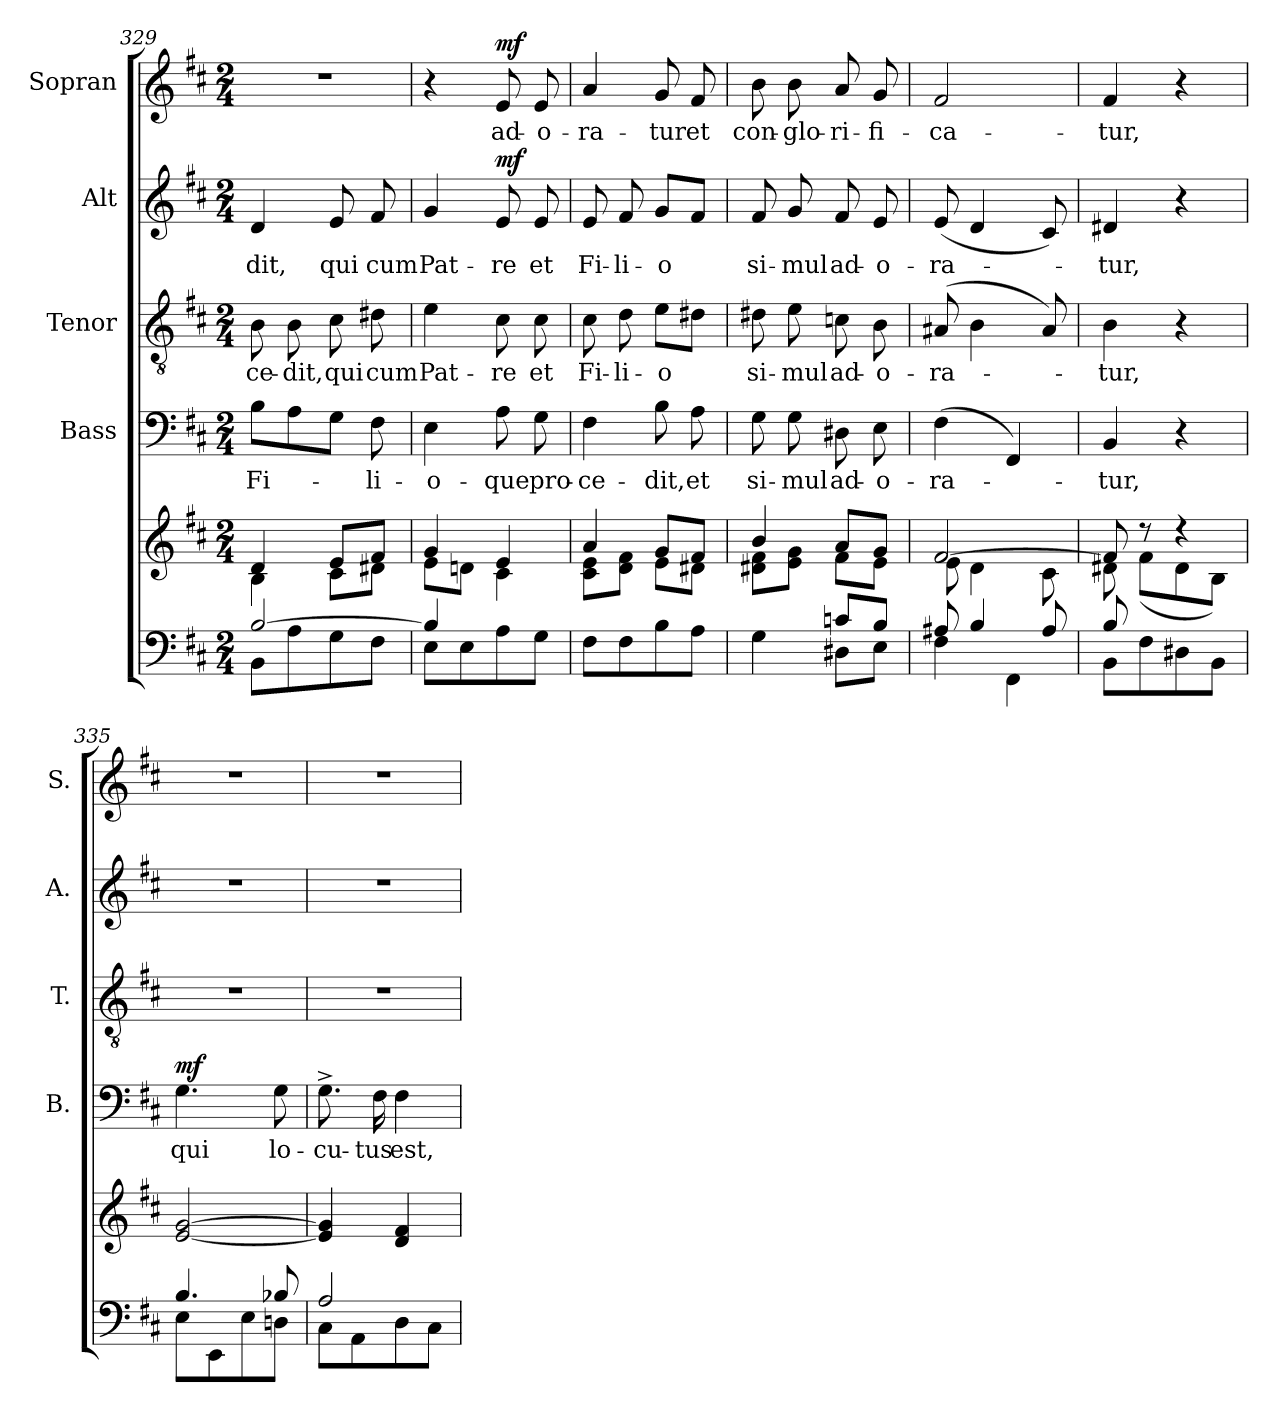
**kern	**kern	**kern	**text	**dynam	**kern	**text	**kern	**text	**dynam	**kern	**text	**dynam
*part5	*part5	*part4	*part4	*part4	*part3	*part3	*part2	*part2	*part2	*part1	*part1	*part1
*staff6	*staff5	*staff4	*staff4	*staff4	*staff3	*staff3	*staff2	*staff2	*staff2	*staff1	*staff1	*staff1
*	*	*I"Bass	*	*	*I"Tenor	*	*I"Alt	*	*	*I"Sopran	*	*
*	*	*I'B.	*	*	*I'T.	*	*I'A.	*	*	*I'S.	*	*
*clefF4	*clefG2	*clefF4	*	*	*clefGv2	*	*clefG2	*	*	*clefG2	*	*
*k[f#c#]	*k[f#c#]	*k[f#c#]	*	*	*k[f#c#]	*	*k[f#c#]	*	*	*k[f#c#]	*	*
*D:	*D:	*D:	*	*	*D:	*	*D:	*	*	*D:	*	*
*M2/4	*M2/4	*M2/4	*	*	*M2/4	*	*M2/4	*	*	*M2/4	*	*
=329	=329	=329	=329	=329	=329	=329	=329	=329	=329	=329	=329	=329
*^	*^	*	*	*	*	*	*	*	*	*	*	*
!	!	!	!	!	!LO:LY:b	!	!	!LO:LY:b	!	!LO:LY:b	!	!	!	!
[>2B/	8BB\L	4d/	4B\	8B\L	Fi-	.	8B\	-ce-	4d/	-dit,	.	2r	.	.
!	!	!	!	!	!	!	!	!LO:LY:b	!	!	!	!	!	!
.	8A\	.	.	8A\	.	.	8B\	-dit,	.	.	.	.	.	.
!	!	!	!	!	!	!	!	!LO:LY:b	!	!LO:LY:b	!	!	!	!
.	8G\	8e/L	8c#\L	8G\J	.	.	8c#\	qui	8e/	qui	.	.	.	.
!	!	!	!	!	!LO:LY:b	!	!	!LO:LY:b	!	!LO:LY:b	!	!	!	!
.	8F#\J	8f#/J	8d#X\J	8F#\	-li-	.	8d#X\	cum	8f#/	cum	.	.	.	.
=330	=330	=330	=330	=330	=330	=330	=330	=330	=330	=330	=330	=330	=330	=330
!	!	!	!	!	!LO:LY:b	!	!	!LO:LY:b	!	!LO:LY:b	!	!	!	!
4B/]	8E\L	4g/	8e\L	4E\	-o-	.	4e\	Pat-	4g/	Pat-	.	4r	.	.
.	8E\	.	8dn\J	.	.	.	.	.	.	.	.	.	.	.
!	!	!	!	!	!LO:LY:b	!	!	!LO:LY:b	!	!LO:LY:b	!LO:DY:a	!	!LO:LY:b	!LO:DY:a
4ryy	8A\	4e/	4c#\	8A\	-que	.	8c#\	-re	8e/	-re	mf	8e/	ad-	mf
!	!	!	!	!	!LO:LY:b	!	!	!LO:LY:b	!	!LO:LY:b	!	!	!LO:LY:b	!
.	8G\J	.	.	8G\	pro-	.	8c#\	et	8e/	et	.	8e/	-o-	.
!!LO:LB:g=z
=331	=331	=331	=331	=331	=331	=331	=331	=331	=331	=331	=331	=331	=331	=331
!	!	!	!	!	!LO:LY:b	!	!	!LO:LY:b	!	!LO:LY:b	!	!	!LO:LY:b	!
*v	*v	*	*	*	*	*	*	*	*	*	*	*	*	*
8F#\L	4a/	8c#\ 8e\L	4F#\	-ce-	.	8c#\	Fi-	8e/	Fi-	.	4a/	-ra-	.
!	!	!	!	!	!	!	!LO:LY:b	!	!LO:LY:b	!	!	!	!
8F#\	.	8d\ 8f#\J	.	.	.	8d\	-li-	8f#/	-li-	.	.	.	.
!	!	!	!	!LO:LY:b	!	!	!LO:LY:b	!	!LO:LY:b	!	!	!LO:LY:b	!
8B\	8g/L	8e\L	8B\	-dit,	.	8e\L	-o	8g/L	-o	.	8g/	-tur	.
!	!	!	!	!LO:LY:b	!	!	!	!	!	!	!	!LO:LY:b	!
8A\J	8f#/J	8d#X\J	8A\	et	.	8d#X\J	.	8f#/J	.	.	8f#/	et	.
=332	=332	=332	=332	=332	=332	=332	=332	=332	=332	=332	=332	=332	=332
*^	*	*	*	*	*	*	*	*	*	*	*	*	*
!	!	!	!	!	!LO:LY:b	!	!	!LO:LY:b	!	!LO:LY:b	!	!	!LO:LY:b	!
4ryy	4G\	4b/	8d#X\ 8f#\L	8G\	si-	.	8d#X\	si-	8f#/	si-	.	8b\	con-	.
!	!	!	!	!	!LO:LY:b	!	!	!LO:LY:b	!	!LO:LY:b	!	!	!LO:LY:b	!
.	.	.	8e\ 8g\J	8G\	-mul	.	8e\	-mul	8g/	-mul	.	8b\	-glo-	.
!	!	!	!	!	!LO:LY:b	!	!	!LO:LY:b	!	!LO:LY:b	!	!	!LO:LY:b	!
8cn/L	8D#X\L	8a/L	8f#\L	8D#X\	ad-	.	8cn\	ad-	8f#/	ad-	.	8a/	-ri-	.
!	!	!	!	!	!LO:LY:b	!	!	!LO:LY:b	!	!LO:LY:b	!	!	!LO:LY:b	!
8B/J	8E\J	8g/J	8e\J	8E\	-o-	.	8B\	-o-	8e/	-o-	.	8g/	-fi-	.
=333	=333	=333	=333	=333	=333	=333	=333	=333	=333	=333	=333	=333	=333	=333
!	!	!	!	!	!LO:LY:b	!	!	!LO:LY:b	!	!LO:LY:b	!	!	!LO:LY:b	!
8A#X/	4F#\	[>2f#/	8e\	(>4F#\	-ra-	.	(8A#X/	-ra-	(<8e/	-ra-	.	2f#/	-ca-	.
4B/	.	.	4d\	.	.	.	4B\	.	4d/	.	.	.	.	.
.	4FF#\	.	.	4FF#/)	.	.	.	.	.	.	.	.	.	.
8A#/	.	.	8c#\	.	.	.	8A#/)	.	8c#/)	.	.	.	.	.
=334	=334	=334	=334	=334	=334	=334	=334	=334	=334	=334	=334	=334	=334	=334
!	!	!	!	!	!LO:LY:b	!	!	!LO:LY:b	!	!LO:LY:b	!	!	!LO:LY:b	!
8B/	8BB\L	8f#/]	8d#X\	4BB/	-tur,	.	4B\	-tur,	4d#X/	-tur,	.	4f#/	-tur,	.
4.ryy	8F#\	8r	(<8f#\L	.	.	.	.	.	.	.	.	.	.	.
.	8D#X\	4r	8d#\	4r	.	.	4r	.	4r	.	.	4r	.	.
.	8BB\J	.	8B\J)	.	.	.	.	.	.	.	.	.	.	.
=335	=335	=335	=335	=335	=335	=335	=335	=335	=335	=335	=335	=335	=335	=335
!	!	!	!	!	!LO:LY:b	!LO:DY:a	!	!	!	!	!	!	!	!
*	*	*v	*v	*	*	*	*	*	*	*	*	*	*	*
4.B/	8E\L	[2e/ [2g/	4.G\	qui	mf	2r	.	2r	.	.	2r	.	.
.	8EE\	.	.	.	.	.	.	.	.	.	.	.	.
.	8E\	.	.	.	.	.	.	.	.	.	.	.	.
!	!	!	!	!LO:LY:b	!	!	!	!	!	!	!	!	!
8B-X/	8Dn\J	.	8G\	lo-	.	.	.	.	.	.	.	.	.
=336	=336	=336	=336	=336	=336	=336	=336	=336	=336	=336	=336	=336	=336
!	!	!	!	!LO:LY:b	!	!	!	!	!	!	!	!	!
2A/	8C#\L	4e/] 4g/]	8.G^>\	-cu-	.	2r	.	2r	.	.	2r	.	.
.	8AA\	.	.	.	.	.	.	.	.	.	.	.	.
!	!	!	!	!LO:LY:b	!	!	!	!	!	!	!	!	!
.	.	.	16F#\	-tus	.	.	.	.	.	.	.	.	.
!	!	!	!	!LO:LY:b	!	!	!	!	!	!	!	!	!
.	8D\	4d/ 4f#/	4F#\	est,	.	.	.	.	.	.	.	.	.
.	8C#\J	.	.	.	.	.	.	.	.	.	.	.	.
*v	*v	*	*	*	*	*	*	*	*	*	*	*	*
=	=	=	=	=	=	=	=	=	=	=	=	=
*-	*-	*-	*-	*-	*-	*-	*-	*-	*-	*-	*-	*-
